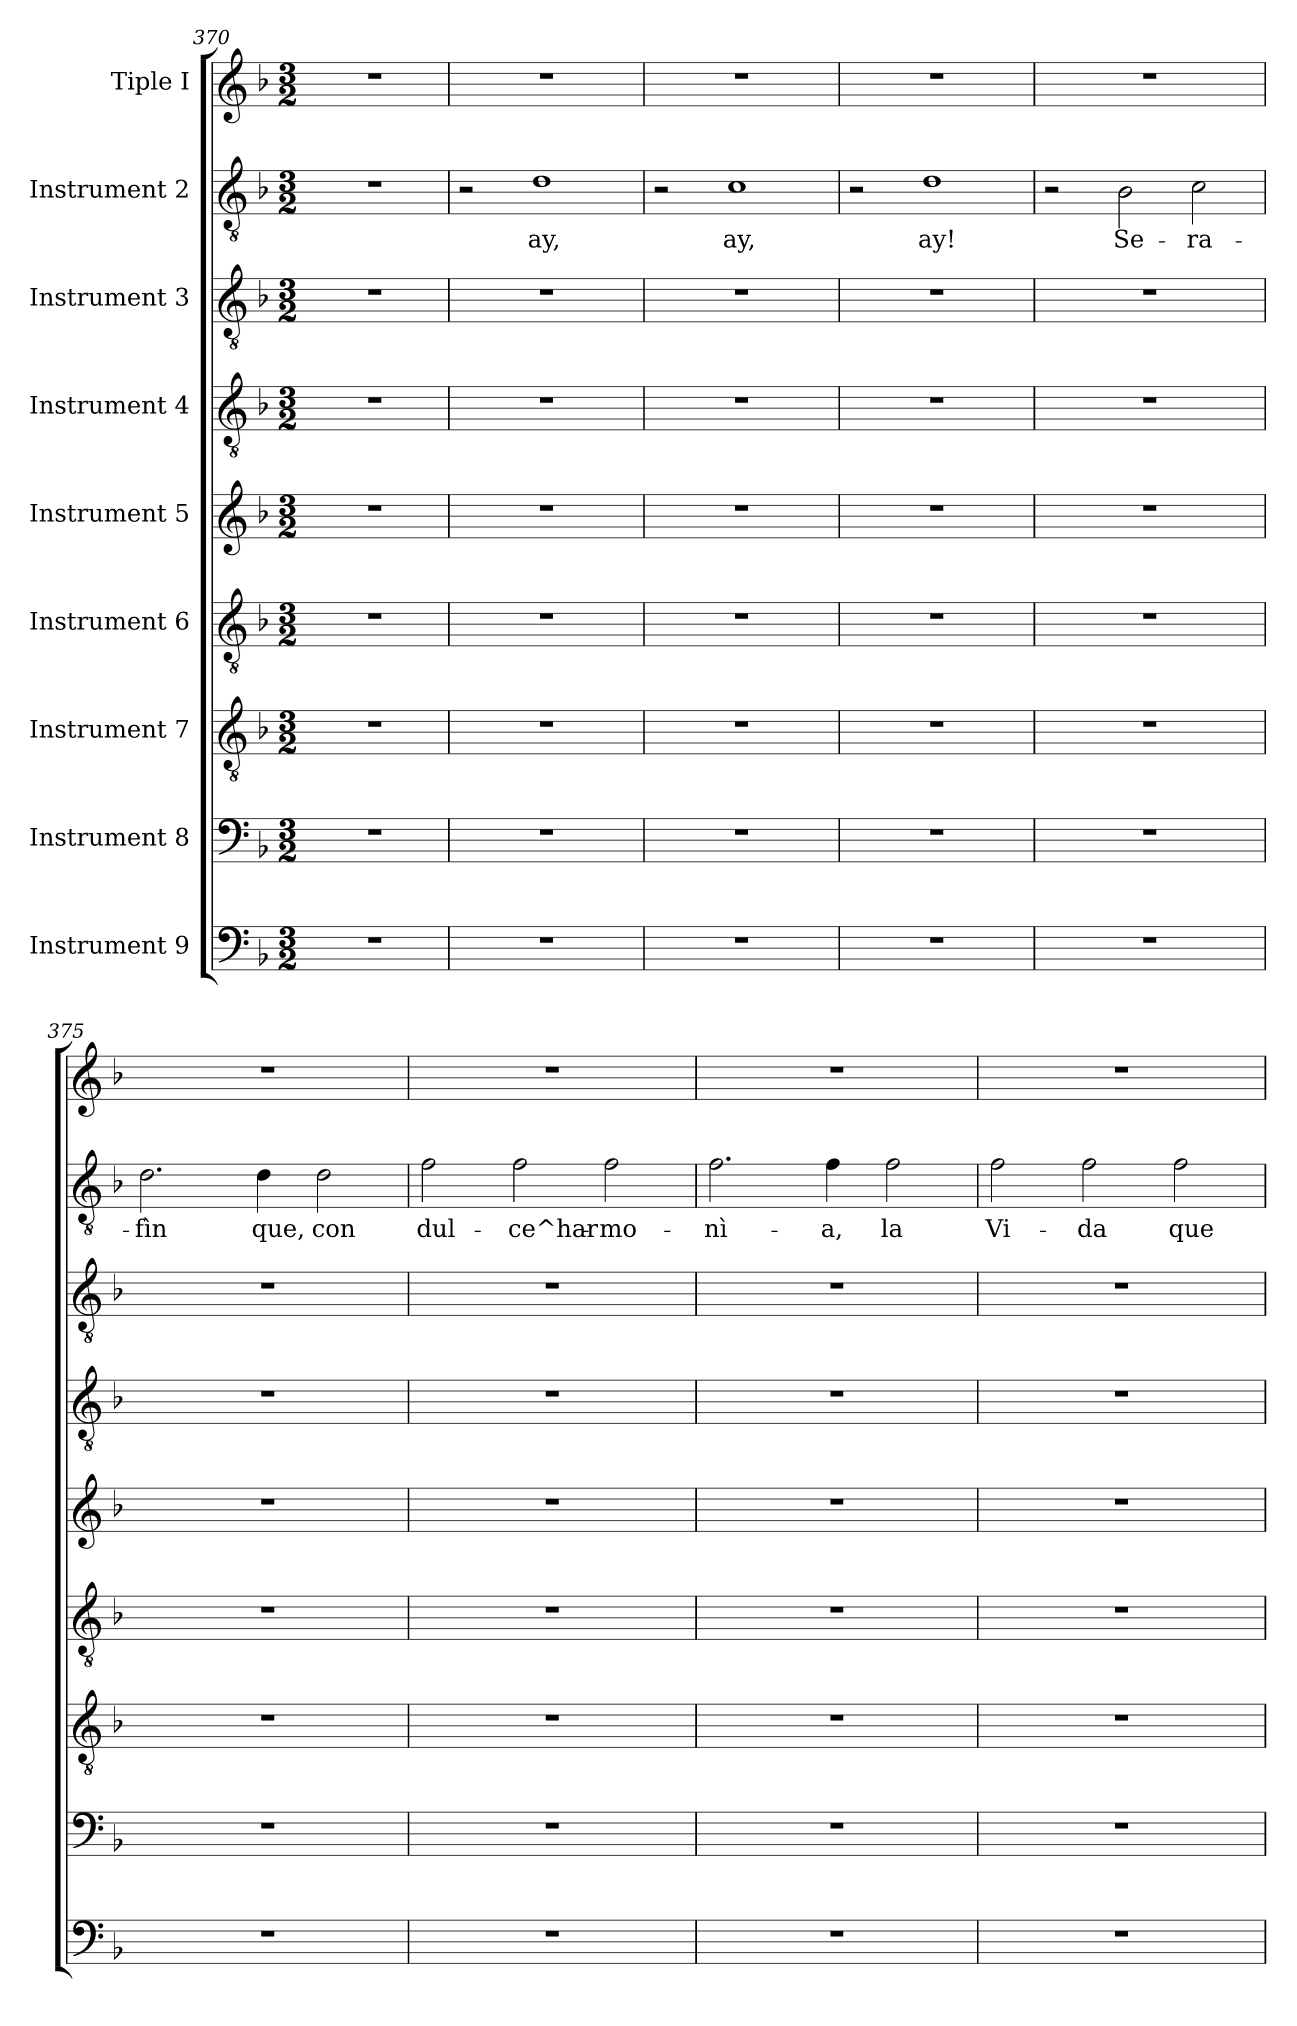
**kern	**kern	**kern	**kern	**kern	**kern	**kern	**kern	**text	**kern
*part9	*part8	*part7	*part6	*part5	*part4	*part3	*part2	*part2	*part1
*staff9	*staff8	*staff7	*staff6	*staff5	*staff4	*staff3	*staff2	*staff2	*staff1
*I"Instrument 9	*I"Instrument 8	*I"Instrument 7	*I"Instrument 6	*I"Instrument 5	*I"Instrument 4	*I"Instrument 3	*I"Instrument 2	*	*I"Tiple I
*clefF4	*clefF4	*clefGv2	*clefGv2	*clefG2	*clefGv2	*clefGv2	*clefGv2	*	*clefG2
*k[b-]	*k[b-]	*k[b-]	*k[b-]	*k[b-]	*k[b-]	*k[b-]	*k[b-]	*	*k[b-]
*F:	*F:	*F:	*F:	*F:	*F:	*F:	*F:	*	*F:
*M3/2	*M3/2	*M3/2	*M3/2	*M3/2	*M3/2	*M3/2	*M3/2	*	*M3/2
=370	=370	=370	=370	=370	=370	=370	=370	=370	=370
1.r	1.r	1.r	1.r	1.r	1.r	1.r	1.r	.	1.r
=371	=371	=371	=371	=371	=371	=371	=371	=371	=371
1.r	1.r	1.r	1.r	1.r	1.r	1.r	2r	.	1.r
!	!	!	!	!	!	!	!	!LO:LY:b:cj	!
.	.	.	.	.	.	.	1d	ay,	.
=372	=372	=372	=372	=372	=372	=372	=372	=372	=372
1.r	1.r	1.r	1.r	1.r	1.r	1.r	2r	.	1.r
!	!	!	!	!	!	!	!	!LO:LY:b:cj	!
.	.	.	.	.	.	.	1c	ay,	.
=373	=373	=373	=373	=373	=373	=373	=373	=373	=373
1.r	1.r	1.r	1.r	1.r	1.r	1.r	2r	.	1.r
!	!	!	!	!	!	!	!	!LO:LY:b:cj	!
.	.	.	.	.	.	.	1d	ay!	.
=374	=374	=374	=374	=374	=374	=374	=374	=374	=374
1.r	1.r	1.r	1.r	1.r	1.r	1.r	2r	.	1.r
!	!	!	!	!	!	!	!	!LO:LY:b:cj	!
.	.	.	.	.	.	.	2B-\	Se-	.
!	!	!	!	!	!	!	!	!LO:LY:b:cj	!
.	.	.	.	.	.	.	2c\	-ra-	.
=375	=375	=375	=375	=375	=375	=375	=375	=375	=375
!	!	!	!	!	!	!	!	!LO:LY:b:cj	!
1.r	1.r	1.r	1.r	1.r	1.r	1.r	2.d\	-fìn	1.r
!	!	!	!	!	!	!	!	!LO:LY:b:cj	!
.	.	.	.	.	.	.	4d\	que,	.
!	!	!	!	!	!	!	!	!LO:LY:b:cj	!
.	.	.	.	.	.	.	2d\	con	.
=376	=376	=376	=376	=376	=376	=376	=376	=376	=376
!	!	!	!	!	!	!	!	!LO:LY:b:cj	!
1.r	1.r	1.r	1.r	1.r	1.r	1.r	2f\	dul-	1.r
!	!	!	!	!	!	!	!	!LO:LY:b:cj	!
.	.	.	.	.	.	.	2f\	-ce^har-	.
!	!	!	!	!	!	!	!	!LO:LY:b:cj	!
.	.	.	.	.	.	.	2f\	-mo-	.
!!LO:LB:g=z
=377	=377	=377	=377	=377	=377	=377	=377	=377	=377
!	!	!	!	!	!	!	!	!LO:LY:b:cj	!
1.r	1.r	1.r	1.r	1.r	1.r	1.r	2.f\	-nì-	1.r
!	!	!	!	!	!	!	!	!LO:LY:b:cj	!
.	.	.	.	.	.	.	4f\	-a,	.
!	!	!	!	!	!	!	!	!LO:LY:b:cj	!
.	.	.	.	.	.	.	2f\	la	.
=378	=378	=378	=378	=378	=378	=378	=378	=378	=378
!	!	!	!	!	!	!	!	!LO:LY:b:cj	!
1.r	1.r	1.r	1.r	1.r	1.r	1.r	2f\	Vi-	1.r
!	!	!	!	!	!	!	!	!LO:LY:b:cj	!
.	.	.	.	.	.	.	2f\	-da	.
!	!	!	!	!	!	!	!	!LO:LY:b:cj	!
.	.	.	.	.	.	.	2f\	que	.
=	=	=	=	=	=	=	=	=	=
*-	*-	*-	*-	*-	*-	*-	*-	*-	*-
